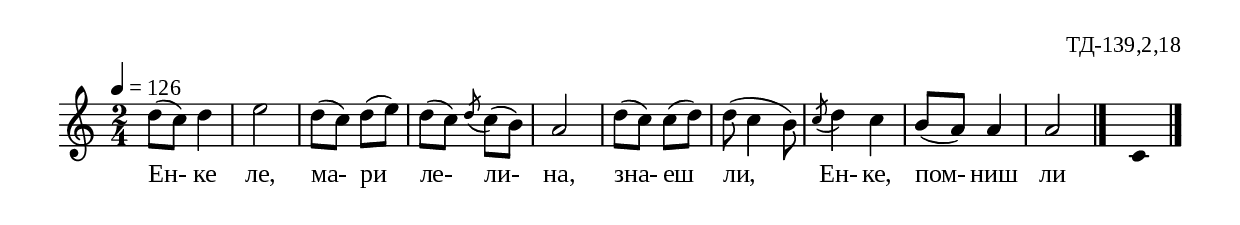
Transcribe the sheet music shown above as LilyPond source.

%{
kav_139_2_18
%}

\include "td-preamble.ly"

\score {
\relative c'' {
 \tempo 4 = 126
 \time 2/4
d8( c) d4 | e2 | d8( c) d( e) | d( c) \acciaccatura d8 c( b) | a2 |
d8( c) c( d) | d8( c4 b8) | \acciaccatura c8 d4 c | b8( a) a4 | a2
 \bar "|." 
 s4 \fixB c,
 \bar "|."  
}
\addlyrics { Ен- ке ле, ма- ри ле- ли- на, зна- еш ли, Ен- ке, пом- ниш ли }
%
\layout {
  indent = #0
  line-width = 190\mm
  ragged-right=##f
}
%
\midi { 
	\context {
		\Score
		tempoWholesPerMinute = #(ly:make-moment 126 4)
		}
	}
}
%
\header{
  opus = "ТД-139,2,18"
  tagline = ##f
}

